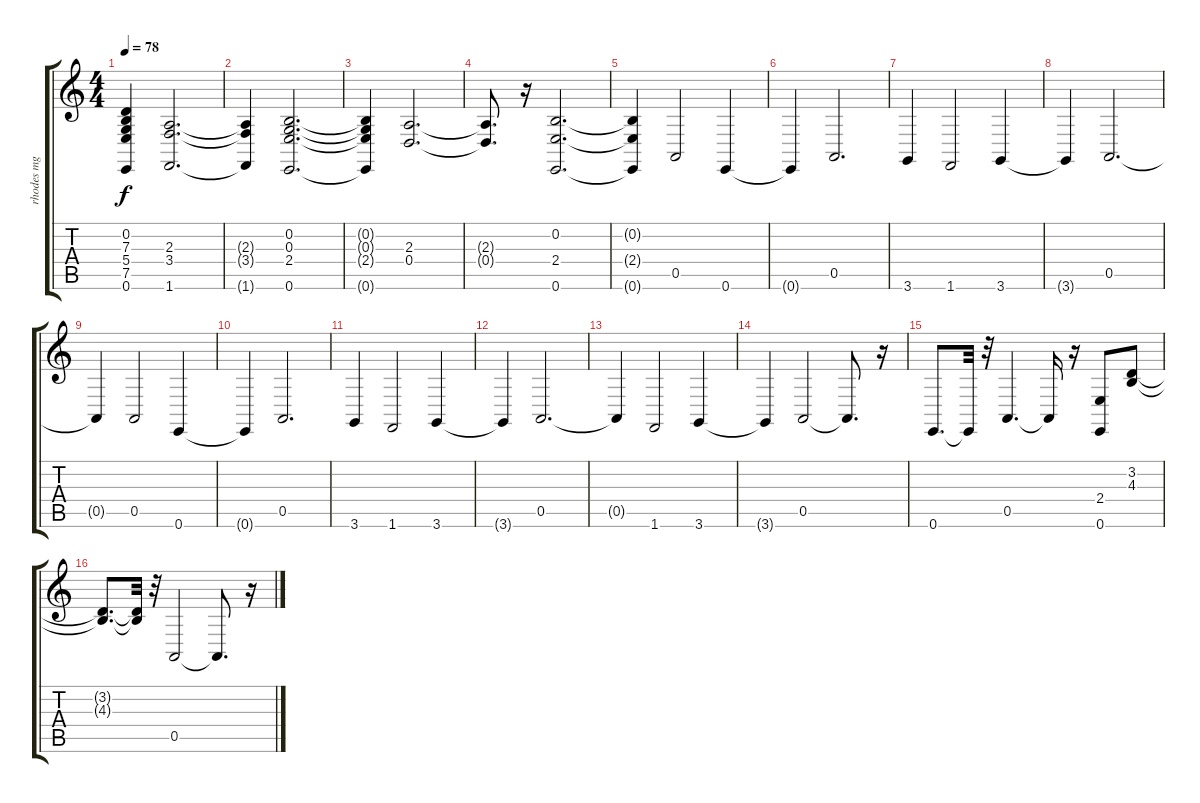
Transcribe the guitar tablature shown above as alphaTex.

\track ("rhodes mg" "rhodes mg") {instrument electricpiano1}
\staff {score tabs}
\tuning (E4 B3 G3 D3 A2 E2) {hide}
\ts (4 4)
\tempo 78
\clef g2
\ks c
(0.2{t} 7.3{t} 5.4{t} 7.5{t} 0.6{t}).4{dy f} (2.3 3.4 1.6).2{d} |
(2.3{t} 3.4{t} 1.6{t}).4 (0.2 0.3 2.4 0.6).2{d} |
(0.2{t} 0.3{t} 2.4{t} 0.6{t}).4 (2.3 0.4).2{d} |
(2.3{t} 0.4{t}).8{d} r.16 (0.2 2.4 0.6).2{d} |
(0.2{t} 2.4{t} 0.6{t}).4 0.5.2 0.6.4 |
0.6{t}.4 0.5.2{d} |
3.6.4 1.6.2 3.6.4 |
3.6{t}.4 0.5.2{d} |
0.5{t}.4 0.5.2 0.6.4 |
0.6{t}.4 0.5.2{d} |
3.6.4 1.6.2 3.6.4 |
3.6{t}.4 0.5.2{d} |
0.5{t}.4 1.6.2 3.6.4 |
3.6{t}.4 0.5.2 0.5{t}.8{d} r.16 |
0.6.8{d} 0.6{t}.32 r.32 0.5.4{d} 0.5{t}.16 r.16 (2.4 0.6).8 (3.2 4.3).8 |
(3.2{t} 4.3{t}).8{d} (3.2{t} 4.3{t}).32 r.32 0.5.2 0.5{t}.8{d} r.16
